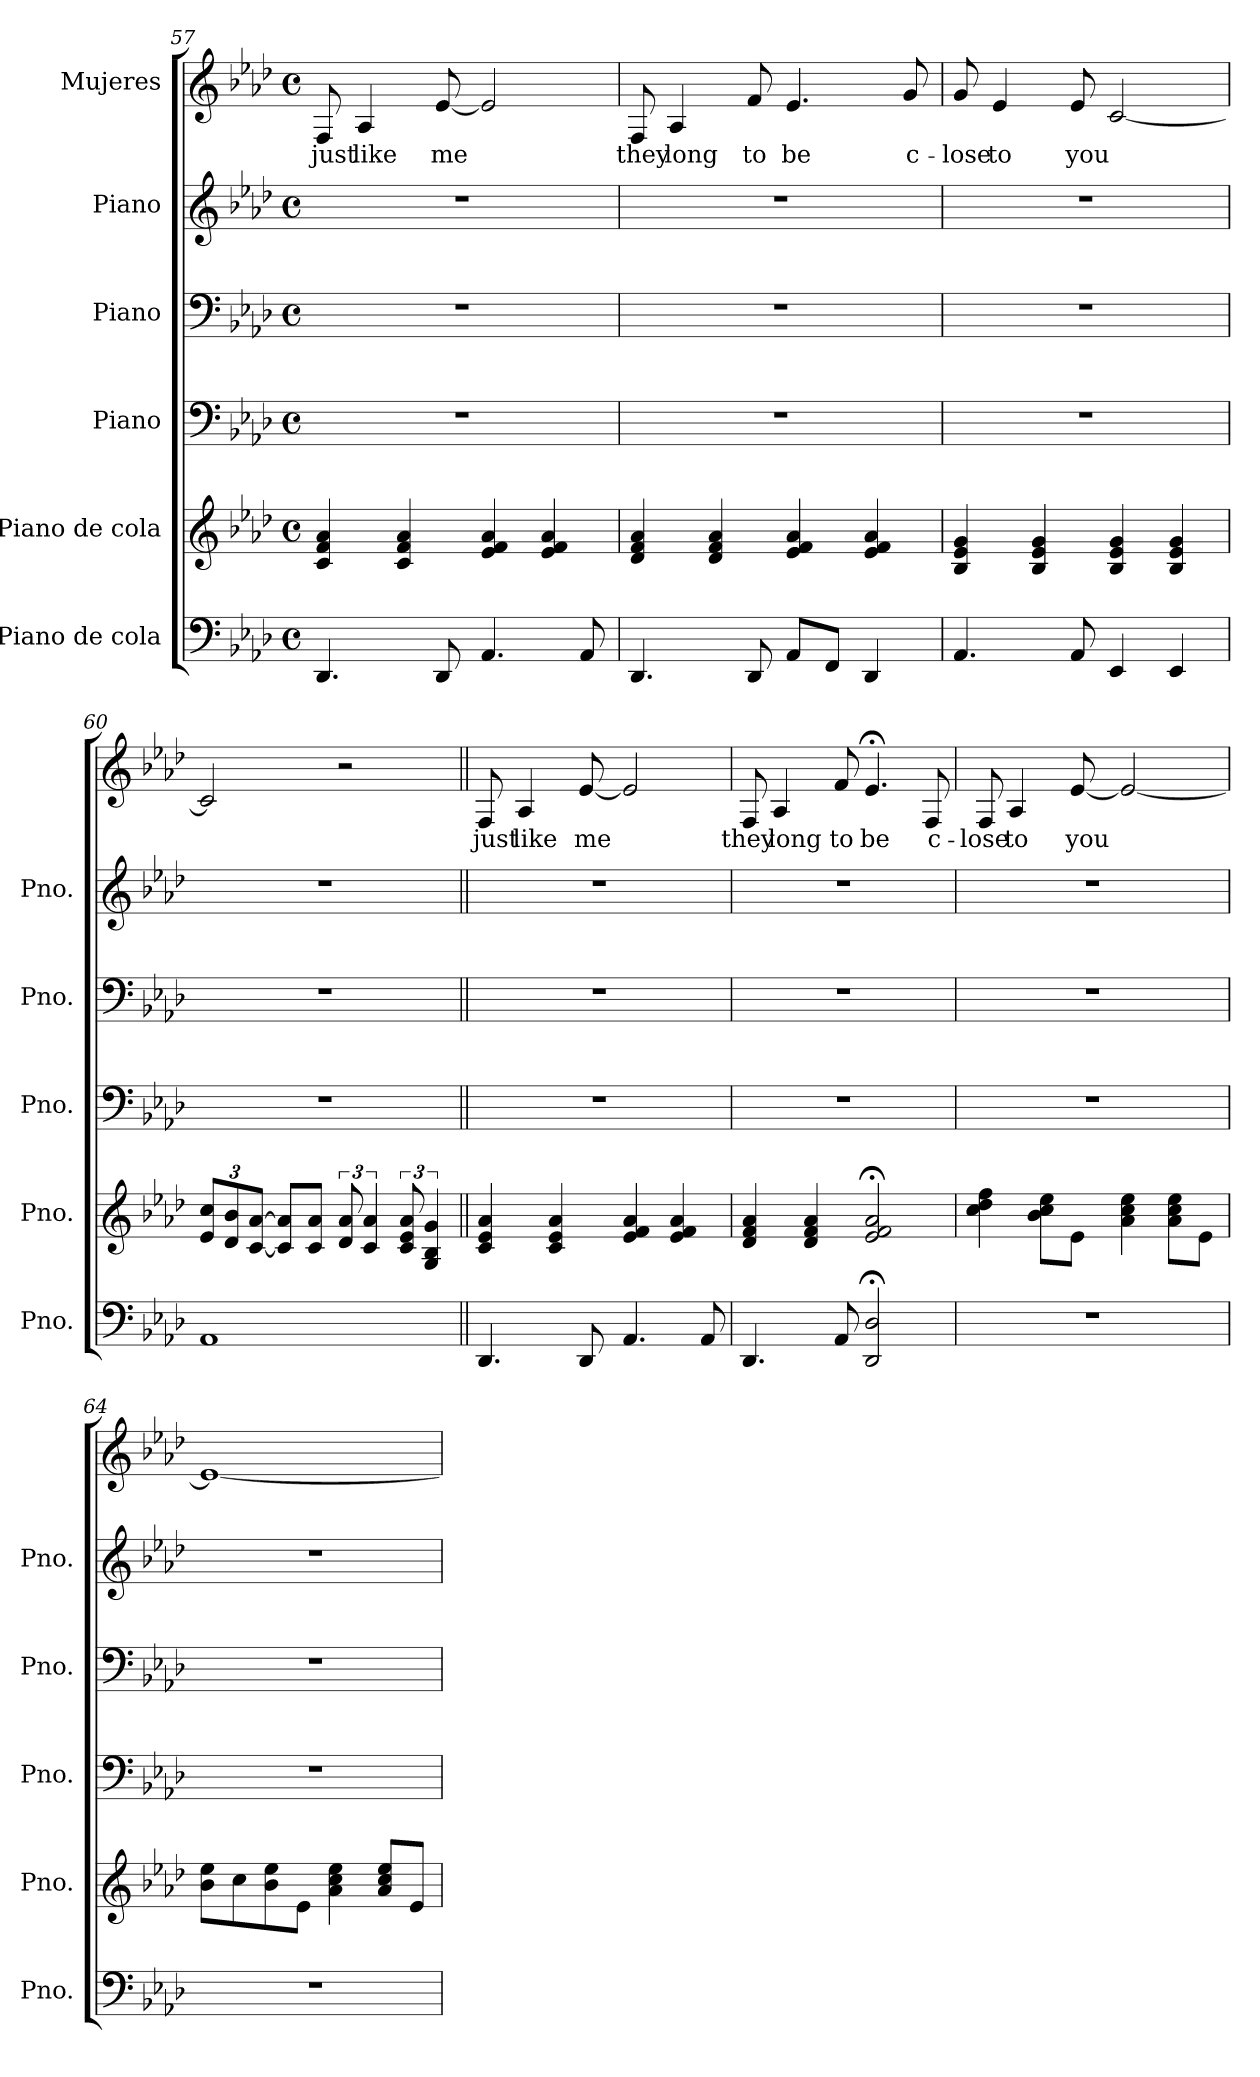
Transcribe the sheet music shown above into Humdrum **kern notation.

**kern	**kern	**kern	**kern	**kern	**kern	**text
*part6	*part5	*part4	*part3	*part2	*part1	*part1
*staff6	*staff5	*staff4	*staff3	*staff2	*staff1	*staff1
*I"Piano de cola	*I"Piano de cola	*I"Piano	*I"Piano	*I"Piano	*I"Mujeres	*
*I'Pno.	*I'Pno.	*I'Pno.	*I'Pno.	*I'Pno.	*	*
*clefF4	*clefG2	*clefF4	*clefF4	*clefG2	*clefG2	*
*k[b-e-a-d-]	*k[b-e-a-d-]	*k[b-e-a-d-]	*k[b-e-a-d-]	*k[b-e-a-d-]	*k[b-e-a-d-]	*
*M4/4	*M4/4	*M4/4	*M4/4	*M4/4	*M4/4	*
*met(c)	*met(c)	*met(c)	*met(c)	*met(c)	*met(c)	*
=57	=57	=57	=57	=57	=57	=57
!	!	!	!	!	!	!LO:LY:b
4.DD-/	4c/ 4f/ 4a-/	1r	1r	1r	8F/	just
!	!	!	!	!	!	!LO:LY:b
.	.	.	.	.	4A-/	like
.	4c/ 4f/ 4a-/	.	.	.	.	.
!	!	!	!	!	!	!LO:LY:b
8DD-/	.	.	.	.	[8e-/	me
4.AA-/	4e-/ 4f/ 4a-/	.	.	.	2e-/]	.
.	4e-/ 4f/ 4a-/	.	.	.	.	.
8AA-/	.	.	.	.	.	.
!!LO:PB:g=z
=58	=58	=58	=58	=58	=58	=58
!	!	!	!	!	!	!LO:LY:b
4.DD-/	4d-/ 4f/ 4a-/	1r	1r	1r	8F/	they
!	!	!	!	!	!	!LO:LY:b
.	.	.	.	.	4A-/	long
.	4d-/ 4f/ 4a-/	.	.	.	.	.
!	!	!	!	!	!	!LO:LY:b
8DD-/	.	.	.	.	8f/	to
!	!	!	!	!	!	!LO:LY:b
8AA-/L	4e-/ 4f/ 4a-/	.	.	.	4.e-/	be
8FF/J	.	.	.	.	.	.
4DD-/	4e-/ 4f/ 4a-/	.	.	.	.	.
!	!	!	!	!	!	!LO:LY:b
.	.	.	.	.	8g/	c-
=59	=59	=59	=59	=59	=59	=59
!	!	!	!	!	!	!LO:LY:b
4.AA-/	4B-/ 4e-/ 4g/	1r	1r	1r	8g/	-lose
!	!	!	!	!	!	!LO:LY:b
.	.	.	.	.	4e-/	to
.	4B-/ 4e-/ 4g/	.	.	.	.	.
!	!	!	!	!	!	!LO:LY:b
8AA-/	.	.	.	.	8e-/	you
4EE-/	4B-/ 4e-/ 4g/	.	.	.	[2c/	.
4EE-/	4B-/ 4e-/ 4g/	.	.	.	.	.
=60	=60	=60	=60	=60	=60	=60
*	*Xbrackettup	*	*	*	*	*
1AA-	12e-/ 12cc/L	1r	1r	1r	2c/]	.
.	12d-/ 12b-/	.	.	.	.	.
.	[12c/ [12a-/J	.	.	.	.	.
.	8c/] 8a-/]L	.	.	.	.	.
.	8c/ 8a-/J	.	.	.	.	.
*	*brackettup	*	*	*	*	*
.	12d-/ 12a-/	.	.	.	2r	.
.	6c/ 6a-/	.	.	.	.	.
.	12c/ 12e-/ 12a-/	.	.	.	.	.
.	6G/ 6B-/ 6g/	.	.	.	.	.
!!LO:LB:g=z
=61||	=61||	=61||	=61||	=61||	=61||	=61||
!	!	!	!	!	!	!LO:LY:b
4.DD-/	4c/ 4e-/ 4a-/	1r	1r	1r	8F/	just
!	!	!	!	!	!	!LO:LY:b
.	.	.	.	.	4A-/	like
.	4c/ 4e-/ 4a-/	.	.	.	.	.
!	!	!	!	!	!	!LO:LY:b
8DD-/	.	.	.	.	[8e-/	me
4.AA-/	4e-/ 4f/ 4a-/	.	.	.	2e-/]	.
.	4e-/ 4f/ 4a-/	.	.	.	.	.
8AA-/	.	.	.	.	.	.
=62	=62	=62	=62	=62	=62	=62
!	!	!	!	!	!	!LO:LY:b
4.DD-/	4d-/ 4f/ 4a-/	1r	1r	1r	8F/	they
!	!	!	!	!	!	!LO:LY:b
.	.	.	.	.	4A-/	long
.	4d-/ 4f/ 4a-/	.	.	.	.	.
!	!	!	!	!	!	!LO:LY:b
8AA-/	.	.	.	.	8f/	to
!	!	!	!	!	!	!LO:LY:b
2DD-/;< 2D-/;<	2e-/;< 2f/;< 2a-/;<	.	.	.	4.e-;</	be
!	!	!	!	!	!	!LO:LY:b
.	.	.	.	.	8F/	c-
=63	=63	=63	=63	=63	=63	=63
!	!	!	!	!	!	!LO:LY:b
1r	4cc\ 4dd-\ 4ff\	1r	1r	1r	8F/	-lose
!	!	!	!	!	!	!LO:LY:b
.	.	.	.	.	4A-/	to
.	8b-\ 8cc\ 8ee-\L	.	.	.	.	.
!	!	!	!	!	!	!LO:LY:b
.	8e-\J	.	.	.	[8e-/	you
.	4a-\ 4cc\ 4ee-\	.	.	.	2e-/_	.
.	8a-\ 8cc\ 8ee-\L	.	.	.	.	.
.	8e-\J	.	.	.	.	.
!!LO:PB:g=z
=64	=64	=64	=64	=64	=64	=64
1r	8b-\ 8ee-\L	1r	1r	1r	1e-_	.
.	8cc\	.	.	.	.	.
.	8b-\ 8ee-\	.	.	.	.	.
.	8e-\J	.	.	.	.	.
.	4a-\ 4cc\ 4ee-\	.	.	.	.	.
.	8a-/ 8cc/ 8ee-/L	.	.	.	.	.
.	8e-/J	.	.	.	.	.
=	=	=	=	=	=	=
*-	*-	*-	*-	*-	*-	*-
